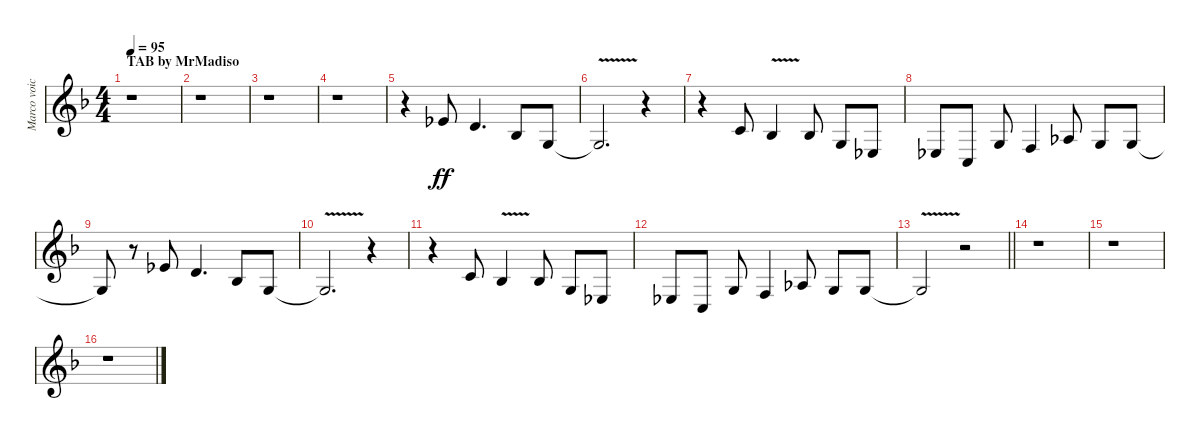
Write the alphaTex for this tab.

\track ("Marco voice" "Marco voic") {instrument sopranosax}
\staff {score}
\tuning (E4 B3 G3 D3 A2 E2) {hide}
\ts (4 4)
\section ("" "TAB by MrMadiso")
\tempo 95
\clef g2
\ks f
r.1{dy ff instrument sopranosax} |
r.1 |
r.1 |
r.1 |
r.4 4.2.8 3.2.4{d} 3.3.8 0.3.8 |
0.3{v t}.2{d} r.4 |
r.4 1.2.8 3.3{v}.4 3.3.8 0.3.8 1.4.8 |
1.4.8 3.5.8 0.3.8 3.4.4 1.3.8 0.3.8 0.3.8 |
0.3{t}.8 r.8 4.2.8 3.2.4{d} 3.3.8 0.3.8 |
0.3{v t}.2{d} r.4 |
r.4 1.2.8 3.3{v}.4 3.3.8 0.3.8 1.4.8 |
1.4.8 3.5.8 0.3.8 3.4.4 1.3.8 0.3.8 0.3.8 |
\barLineRight lightlight
0.3{v t}.2{volume 6} r.2 |
r.1 |
r.1 |
r.1
